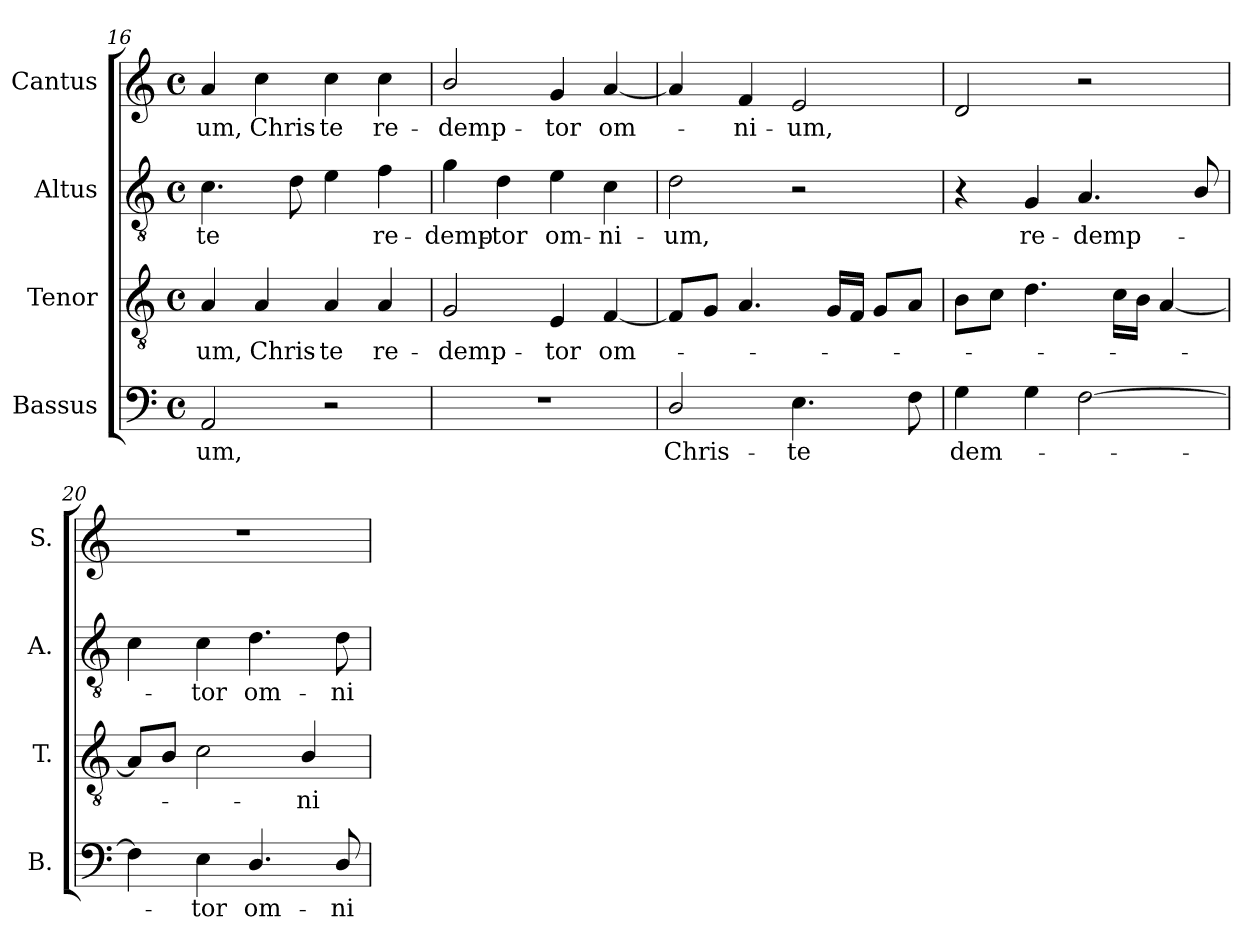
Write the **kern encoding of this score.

**kern	**text	**kern	**text	**kern	**text	**kern	**text
*part4	*part4	*part3	*part3	*part2	*part2	*part1	*part1
*staff4	*staff4	*staff3	*staff3	*staff2	*staff2	*staff1	*staff1
*I"Bassus	*	*I"Tenor	*	*I"Altus	*	*I"Cantus	*
*I'B.	*	*I'T.	*	*I'A.	*	*I'S.	*
*clefF4	*	*clefGv2	*	*clefGv2	*	*clefG2	*
*	*	*ITrd7c12	*	*ITrd7c12	*	*	*
*k[]	*	*k[]	*	*k[]	*	*k[]	*
*C:	*	*C:	*	*C:	*	*C:	*
*M4/4	*	*M4/4	*	*M4/4	*	*M4/4	*
*met(c)	*	*met(c)	*	*met(c)	*	*met(c)	*
=16	=16	=16	=16	=16	=16	=16	=16
!	!LO:LY:b:color=#000000	!	!	!	!	!	!
!	!	!	!LO:LY:b:color=#000000	!	!	!	!
!	!	!	!	!	!LO:LY:b:color=#000000	!	!
!	!	!	!	!	!	!	!LO:LY:b:color=#000000
2AAi/	-um,	4AAi/	-um,	4.Ci\	-te	4ai/	-um,
!	!	!	!LO:LY:b:color=#000000	!	!	!	!
!	!	!	!	!	!	!	!LO:LY:b:color=#000000
.	.	4AAi/	Chris-	.	.	4cci\	Chris-
.	.	.	.	8Di\	.	.	.
!	!	!	!LO:LY:b:color=#000000	!	!	!	!
!	!	!	!	!	!	!	!LO:LY:b:color=#000000
2r	.	4AAi/	-te	4Ei\	.	4cci\	-te
!	!	!	!LO:LY:b:color=#000000	!	!	!	!
!	!	!	!	!	!LO:LY:b:color=#000000	!	!
!	!	!	!	!	!	!	!LO:LY:b:color=#000000
.	.	4AAi/	re-	4Fi\	re-	4cci\	re-
=17	=17	=17	=17	=17	=17	=17	=17
!	!	!	!LO:LY:b:color=#000000	!	!	!	!
!	!	!	!	!	!LO:LY:b:color=#000000	!	!
!	!	!	!	!	!	!	!LO:LY:b:color=#000000
1r	.	2GGi/	-demp-	4Gi\	-demp-	2bi/	-demp-
!	!	!	!	!	!LO:LY:b:color=#000000	!	!
.	.	.	.	4Di\	-tor	.	.
!	!	!	!LO:LY:b:color=#000000	!	!	!	!
!	!	!	!	!	!LO:LY:b:color=#000000	!	!
!	!	!	!	!	!	!	!LO:LY:b:color=#000000
.	.	4EEi/	-tor	4Ei\	om-	4gi/	-tor
!	!	!	!LO:LY:b:color=#000000	!	!	!	!
!	!	!	!	!	!LO:LY:b:color=#000000	!	!
!	!	!	!	!	!	!	!LO:LY:b:color=#000000
.	.	[4FFi/	om-	4Ci\	-ni-	[4ai/	om-
=18	=18	=18	=18	=18	=18	=18	=18
!	!LO:LY:b:color=#000000	!	!	!	!	!	!
!	!	!	!	!	!LO:LY:b:color=#000000	!	!
2Di/	Chris-	8FFi/L]	.	2Di\	-um,	4ai/]	.
.	.	8GGi/J	.	.	.	.	.
!	!	!	!	!	!	!	!LO:LY:b:color=#000000
.	.	4.AAi/	.	.	.	4fi/	-ni-
!	!LO:LY:b:color=#000000	!	!	!	!	!	!
!	!	!	!	!	!	!	!LO:LY:b:color=#000000
4.Ei\	-te	.	.	2r	.	2ei/	-um,
.	.	16GGi/LL	.	.	.	.	.
.	.	16FFi/JJ	.	.	.	.	.
.	.	8GGi/L	.	.	.	.	.
8Fi\	.	8AAi/J	.	.	.	.	.
=19	=19	=19	=19	=19	=19	=19	=19
!	!LO:LY:b:color=#000000	!	!	!	!	!	!
4Gi\	dem-	8BBi\L	.	4r	.	2di/	.
.	.	8Ci\J	.	.	.	.	.
!	!	!	!	!	!LO:LY:b:color=#000000	!	!
4Gi\	.	4.Di\	.	4GGi/	re-	.	.
!	!	!	!	!	!LO:LY:b:color=#000000	!	!
[2Fi\	.	.	.	4.AAi/	-demp-	2r	.
.	.	16Ci\LL	.	.	.	.	.
.	.	16BBi\JJ	.	.	.	.	.
.	.	[4AAi/	.	.	.	.	.
.	.	.	.	8BBi/	.	.	.
!!LO:PB:g=z
=20	=20	=20	=20	=20	=20	=20	=20
4Fi\]	.	8AAi/L]	.	4Ci\	.	1r	.
.	.	8BBi/J	.	.	.	.	.
!	!LO:LY:b:color=#000000	!	!	!	!	!	!
!	!	!	!	!	!LO:LY:b:color=#000000	!	!
4Ei\	-tor	2Ci\	.	4Ci\	-tor	.	.
!	!LO:LY:b:color=#000000	!	!	!	!	!	!
!	!	!	!	!	!LO:LY:b:color=#000000	!	!
4.Di/	om-	.	.	4.Di\	om-	.	.
!	!	!	!LO:LY:b:color=#000000	!	!	!	!
.	.	4BBi/	-ni-	.	.	.	.
!	!LO:LY:b:color=#000000	!	!	!	!	!	!
!	!	!	!	!	!LO:LY:b:color=#000000	!	!
8Di/	-ni-	.	.	8Di\	-ni-	.	.
=	=	=	=	=	=	=	=
*-	*-	*-	*-	*-	*-	*-	*-
